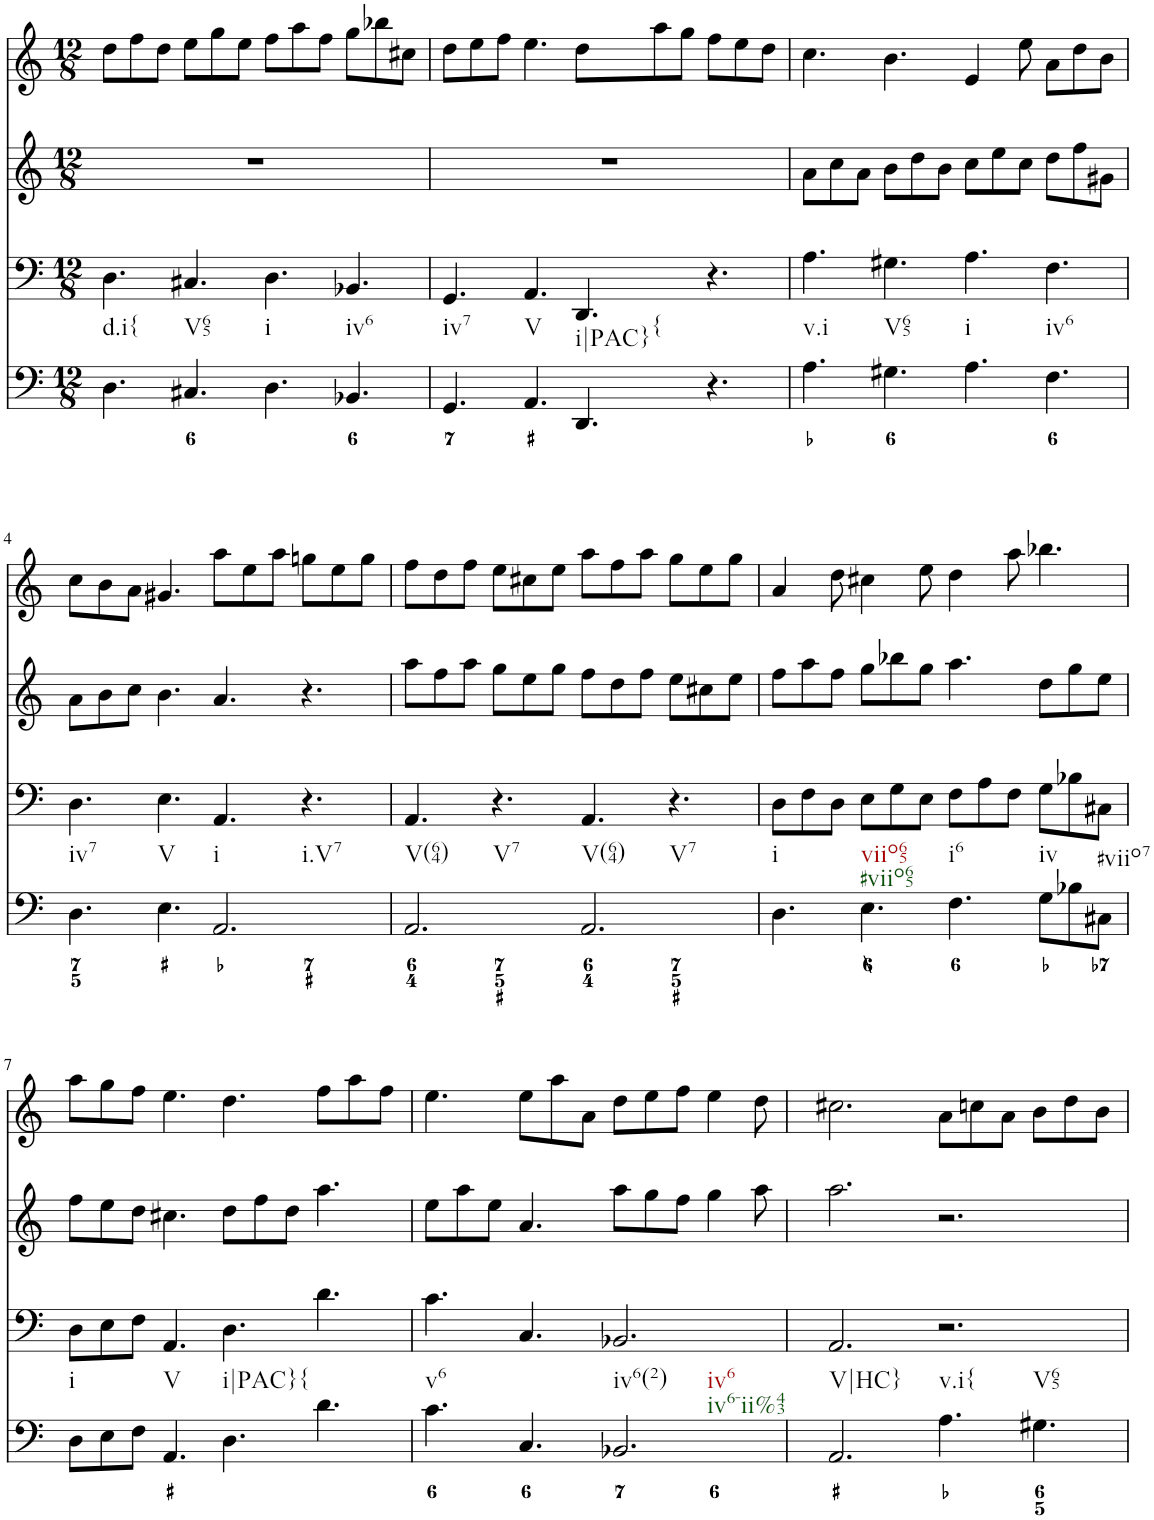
**kern	**kern	**kern	**kern
*part4	*part3	*part2	*part1
*staff4	*staff3	*staff2	*staff1
*I"Piano	*I"Piano	*I"Piano	*I"Piano
*I'Pno	*I'Pno	*I'Pno	*I'Pno
*clefF4	*clefF4	*clefG2	*clefG2
*k[]	*k[]	*k[]	*k[]
*M12/8	*M12/8	*M12/8	*M12/8
=1	=1	=1	=1
!	!LO:TX:b:t=d.i{	!	!
4.D\	4.D\	1.r	8dd\L
.	.	.	8ff\
.	.	.	8dd\J
!	!LO:TX:b:t=V65	!	!
4.C#X/	4.C#X/	.	8ee\L
.	.	.	8gg\
.	.	.	8ee\J
!	!LO:TX:b:t=i	!	!
4.D\	4.D\	.	8ff\L
.	.	.	8aa\
.	.	.	8ff\J
!	!LO:TX:b:t=iv6	!	!
4.BB-X/	4.BB-X/	.	8gg\L
.	.	.	8bb-X\
.	.	.	8cc#X\J
=2	=2	=2	=2
!	!LO:TX:b:t=iv7	!	!
4.GG/	4.GG/	1.r	8dd\L
.	.	.	8ee\
.	.	.	8ff\J
!	!LO:TX:b:t=V	!	!
4.AA/	4.AA/	.	4.ee\
!	!LO:TX:b:t=i|PAC}	!	!
!	!LO:TX:b:t={	!	!
4.DD/	4.DD/	.	8dd\L
.	.	.	8aa\
.	.	.	8gg\J
4.r	4.r	.	8ff\L
.	.	.	8ee\
.	.	.	8dd\J
=3	=3	=3	=3
!	!LO:TX:b:t=v.i	!	!
4.A\	4.A\	8a\L	4.cc\
.	.	8cc\	.
.	.	8a\J	.
!	!LO:TX:b:t=V65	!	!
4.G#X\	4.G#X\	8b\L	4.b\
.	.	8dd\	.
.	.	8b\J	.
!	!LO:TX:b:t=i	!	!
4.A\	4.A\	8cc\L	4e/
.	.	8ee\	.
.	.	8cc\J	8ee\
!	!LO:TX:b:t=iv6	!	!
4.F\	4.F\	8dd\L	8a\L
.	.	8ff\	8dd\
.	.	8g#X\J	8b\J
!!LO:LB:g=z
=4	=4	=4	=4
!	!LO:TX:b:t=iv7	!	!
4.D\	4.D\	8a\L	8cc\L
.	.	8b\	8b\
.	.	8cc\J	8a\J
!	!LO:TX:b:t=V	!	!
4.E\	4.E\	4.b\	4.g#X/
!	!LO:TX:b:t=i	!	!
2.AA/	4.AA/	4.a/	8aa\L
.	.	.	8ee\
.	.	.	8aa\J
!	!LO:TX:b:t=i.V7	!	!
.	4.r	4.r	8ggn\L
.	.	.	8ee\
.	.	.	8gg\J
=5	=5	=5	=5
!	!LO:TX:b:t=V(64)	!	!
2.AA/	4.AA/	8aa\L	8ff\L
.	.	8ff\	8dd\
.	.	8aa\J	8ff\J
!	!LO:TX:b:t=V7	!	!
.	4.r	8gg\L	8ee\L
.	.	8ee\	8cc#X\
.	.	8gg\J	8ee\J
!	!LO:TX:b:t=V(64)	!	!
2.AA/	4.AA/	8ff\L	8aa\L
.	.	8dd\	8ff\
.	.	8ff\J	8aa\J
!	!LO:TX:b:t=V7	!	!
.	4.r	8ee\L	8gg\L
.	.	8cc#X\	8ee\
.	.	8ee\J	8gg\J
=6	=6	=6	=6
!	!LO:TX:b:t=i	!	!
4.D\	8D\L	8ff\L	4a/
.	8F\	8aa\	.
.	8D\J	8ff\J	8dd\
!	!LO:TX:b:t=viio65	!	!
!	!LO:TX:b:t=#viio65	!	!
4.E\	8E\L	8gg\L	4cc#X\
.	8G\	8bb-X\	.
.	8E\J	8gg\J	8ee\
!	!LO:TX:b:t=i6	!	!
4.F\	8F\L	4.aa\	4dd\
.	8A\	.	.
.	8F\J	.	8aa\
!	!LO:TX:b:t=iv	!	!
8G\L	8G\L	8dd\L	4.bb-X\
8B-X\	8B-X\	8gg\	.
!	!LO:TX:b:t=#viio7	!	!
8C#X\J	8C#X\J	8ee\J	.
!!LO:LB:g=z
=7	=7	=7	=7
!	!LO:TX:b:t=i	!	!
8D\L	8D\L	8ff\L	8aa\L
8E\	8E\	8ee\	8gg\
8F\J	8F\J	8dd\J	8ff\J
!	!LO:TX:b:t=V	!	!
4.AA/	4.AA/	4.cc#X\	4.ee\
!	!LO:TX:b:t=i|PAC}{	!	!
4.D\	4.D\	8dd\L	4.dd\
.	.	8ff\	.
.	.	8dd\J	.
4.d\	4.d\	4.aa\	8ff\L
.	.	.	8aa\
.	.	.	8ff\J
=8	=8	=8	=8
!	!LO:TX:b:t=v6	!	!
4.c\	4.c\	8ee\L	4.ee\
.	.	8aa\	.
.	.	8ee\J	.
4.C/	4.C/	4.a/	8ee\L
.	.	.	8aa\
.	.	.	8a\J
!	!LO:TX:b:t=iv6(2)	!	!
!	!LO:TX:b:t=iv6	!	!
!	!LO:TX:b:t=iv6-ii%43	!	!
2.BB-X/	2.BB-X/	8aa\L	8dd\L
.	.	8gg\	8ee\
.	.	8ff\J	8ff\J
.	.	4gg\	4ee\
.	.	8aa\	8dd\
=9	=9	=9	=9
!	!LO:TX:b:t=V|HC}	!	!
2.AA/	2.AA/	2.aa\	2.cc#X\
!	!LO:TX:b:t=v.i{	!	!
!	!LO:TX:b:t=V65	!	!
4.A\	2.r	2.r	8a\L
.	.	.	8ccn\
.	.	.	8a\J
4.G#X\	.	.	8b\L
.	.	.	8dd\
.	.	.	8b\J
=	=	=	=
*-	*-	*-	*-
